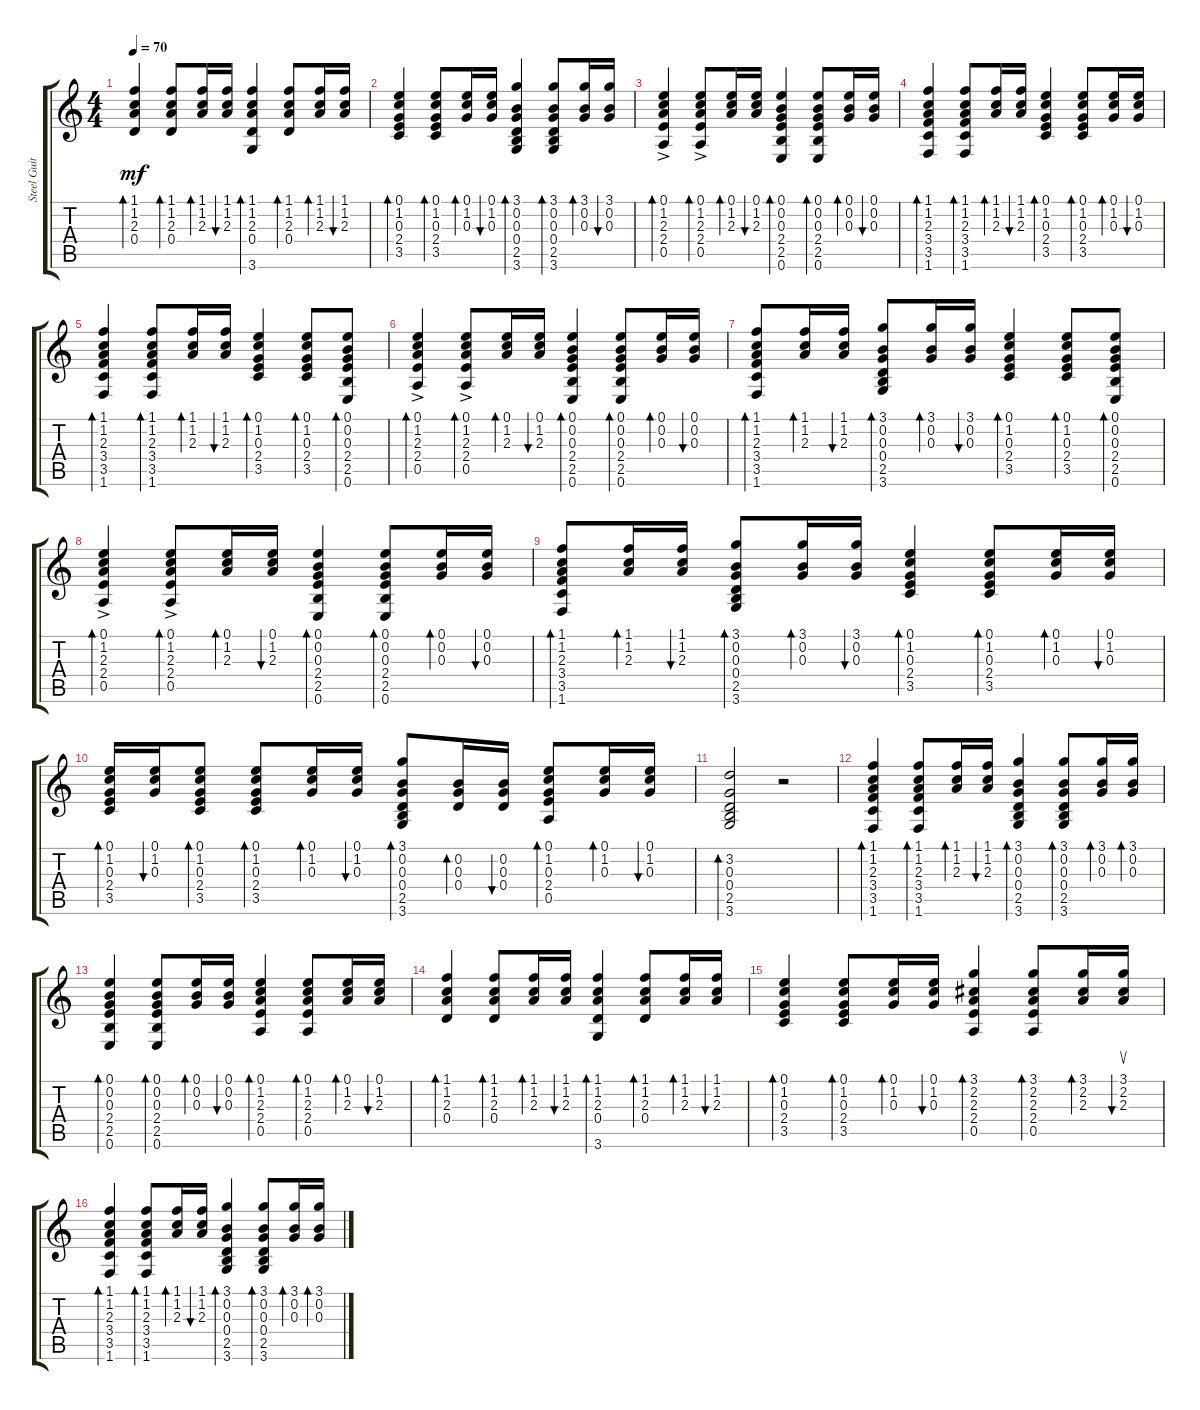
\track ("Steel Guitar" "Steel Guit") {instrument acousticguitarsteel}
\staff {score tabs}
\tuning (E4 B3 G3 D3 A2 E2) {hide}
\ts (4 4)
\tempo 70
\clef g2
\ks c
(1.1 1.2 2.3 0.4).4{bd 60 dy mf} (1.1 1.2 2.3 0.4).8{bd 60} (1.1 1.2 2.3).16{bd 60} (1.1 1.2 2.3).16{bu 60} (1.1 1.2 2.3 0.4 3.6).4{bd 60} (1.1 1.2 2.3 0.4).8{bd 60} (1.1 1.2 2.3).16{bd 60} (1.1 1.2 2.3).16{bu 60} |
(0.1 1.2 0.3 2.4 3.5).4{bd 60} (0.1 1.2 0.3 2.4 3.5).8{bd 60} (0.1 1.2 0.3).16{bd 60} (0.1 1.2 0.3).16{bu 60} (3.1 0.2 0.3 0.4 2.5 3.6).4{bd 60} (3.1 0.2 0.3 0.4 2.5 3.6).8{bd 60} (3.1 0.2 0.3).16{bd 60} (3.1 0.2 0.3).16{bu 60} |
(0.1 1.2 2.3 2.4 0.5{ac}).4{bd 60} (0.1 1.2 2.3 2.4 0.5{ac}).8{bd 60} (0.1 1.2 2.3).16{bd 60} (0.1 1.2 2.3).16{bu 60} (0.1 0.2 0.3 2.4 2.5 0.6).4{bd 60} (0.1 0.2 0.3 2.4 2.5 0.6).8{bd 60} (0.1 0.2 0.3).16{bd 60} (0.1 0.2 0.3).16{bu 60} |
(1.1 1.2 2.3 3.4 3.5 1.6).4{bd 60} (1.1 1.2 2.3 3.4 3.5 1.6).8{bd 60} (1.1 1.2 2.3).16{bd 60} (1.1 1.2 2.3).16{bu 60} (0.1 1.2 0.3 2.4 3.5).4{bd 60} (0.1 1.2 0.3 2.4 3.5).8{bd 60} (0.1 1.2 0.3).16{bd 60} (0.1 1.2 0.3).16{bu 60} |
(1.1 1.2 2.3 3.4 3.5 1.6).4{bd 60} (1.1 1.2 2.3 3.4 3.5 1.6).8{bd 60} (1.1 1.2 2.3).16{bd 60} (1.1 1.2 2.3).16{bu 60} (0.1 1.2 0.3 2.4 3.5).4{bd 60} (0.1 1.2 0.3 2.4 3.5).8{bd 60} (0.1 0.2 0.3 2.4 2.5 0.6).8{bd 60} |
(0.1 1.2 2.3 2.4 0.5{ac}).4{bd 60} (0.1 1.2 2.3 2.4 0.5{ac}).8{bd 60} (0.1 1.2 2.3).16{bd 60} (0.1 1.2 2.3).16{bu 60} (0.1 0.2 0.3 2.4 2.5 0.6).4{bd 60} (0.1 0.2 0.3 2.4 2.5 0.6).8{bd 60} (0.1 0.2 0.3).16{bd 60} (0.1 0.2 0.3).16{bu 60} |
(1.1 1.2 2.3 3.4 3.5 1.6).8{bd 60} (1.1 1.2 2.3).16{bd 60} (1.1 1.2 2.3).16{bu 60} (3.1 0.2 0.3 0.4 2.5 3.6).8{bd 60} (3.1 0.2 0.3).16{bd 60} (3.1 0.2 0.3).16{bu 60} (0.1 1.2 0.3 2.4 3.5).4{bd 60} (0.1 1.2 0.3 2.4 3.5).8{bd 60} (0.1 0.2 0.3 2.4 2.5 0.6).8{bd 60} |
(0.1 1.2 2.3 2.4 0.5{ac}).4{bd 60} (0.1 1.2 2.3 2.4 0.5{ac}).8{bd 60} (0.1 1.2 2.3).16{bd 60} (0.1 1.2 2.3).16{bu 60} (0.1 0.2 0.3 2.4 2.5 0.6).4{bd 60} (0.1 0.2 0.3 2.4 2.5 0.6).8{bd 60} (0.1 0.2 0.3).16{bd 60} (0.1 0.2 0.3).16{bu 60} |
(1.1 1.2 2.3 3.4 3.5 1.6).8{bd 60} (1.1 1.2 2.3).16{bd 60} (1.1 1.2 2.3).16{bu 60} (3.1 0.2 0.3 0.4 2.5 3.6).8{bd 60} (3.1 0.2 0.3).16{bd 60} (3.1 0.2 0.3).16{bu 60} (0.1 1.2 0.3 2.4 3.5).4{bd 60} (0.1 1.2 0.3 2.4 3.5).8{bd 60} (0.1 1.2 0.3).16{bd 60} (0.1 1.2 0.3).16{bu 60} |
(0.1 1.2 0.3 2.4 3.5).16{bd 60} (0.1 1.2 0.3).16{bu 60} (0.1 1.2 0.3 2.4 3.5).8{bd 60} (0.1 1.2 0.3 2.4 3.5).8{bd 60} (0.1 1.2 0.3).16{bd 60} (0.1 1.2 0.3).16{bu 60} (3.1 0.2 0.3 0.4 2.5 3.6).8{bd 60} (0.2 0.3 0.4).16{bd 60} (0.2 0.3 0.4).16{bu 60} (0.1 1.2 0.3 2.4 0.5).8{bd 60} (0.1 1.2 0.3).16{bd 60} (0.1 1.2 0.3).16{bu 60} |
(3.2 0.3 0.4 2.5 3.6).2{bd 60} r.2 |
(1.1 1.2 2.3 3.4 3.5 1.6).4{bd 60} (1.1 1.2 2.3 3.4 3.5 1.6).8{bd 60} (1.1 1.2 2.3).16{bd 60} (1.1 1.2 2.3).16{bu 60} (3.1 0.2 0.3 0.4 2.5 3.6).4{bd 60} (3.1 0.2 0.3 0.4 2.5 3.6).8{bd 60} (3.1 0.2 0.3).16{bd 60} (3.1 0.2 0.3).16{bd 60} |
(0.1 0.2 0.3 2.4 2.5 0.6).4{bd 60} (0.1 0.2 0.3 2.4 2.5 0.6).8{bd 60} (0.1 0.2 0.3).16{bd 60} (0.1 0.2 0.3).16{bu 60} (0.1 1.2 2.3 2.4 0.5).4{bd 60} (0.1 1.2 2.3 2.4 0.5).8{bd 60} (0.1 1.2 2.3).16{bd 60} (0.1 1.2 2.3).16{bu 60} |
(1.1 1.2 2.3 0.4).4{bd 60} (1.1 1.2 2.3 0.4).8{bd 60} (1.1 1.2 2.3).16{bd 60} (1.1 1.2 2.3).16{bu 60} (1.1 1.2 2.3 0.4 3.6).4{bd 60} (1.1 1.2 2.3 0.4).8{bd 60} (1.1 1.2 2.3).16{bd 60} (1.1 1.2 2.3).16{bu 60} |
(0.1 1.2 0.3 2.4 3.5).4{bd 60} (0.1 1.2 0.3 2.4 3.5).8{bd 60} (0.1 1.2 0.3).16{bd 60} (0.1 1.2 0.3).16{bu 60} (3.1 2.2 2.3 2.4 0.5).4{bd 60} (3.1 2.2 2.3 2.4 0.5).8{bd 60} (3.1 2.2 2.3).16{bd 60} (3.1 2.2 2.3).16{su bu 60} |
(1.1 1.2 2.3 3.4 3.5 1.6).4{bd 60} (1.1 1.2 2.3 3.4 3.5 1.6).8{bd 60} (1.1 1.2 2.3).16{bd 60} (1.1 1.2 2.3).16{bu 60} (3.1 0.2 0.3 0.4 2.5 3.6).4{bd 60} (3.1 0.2 0.3 0.4 2.5 3.6).8{bd 60} (3.1 0.2 0.3).16{bd 60} (3.1 0.2 0.3).16{bd 60}
